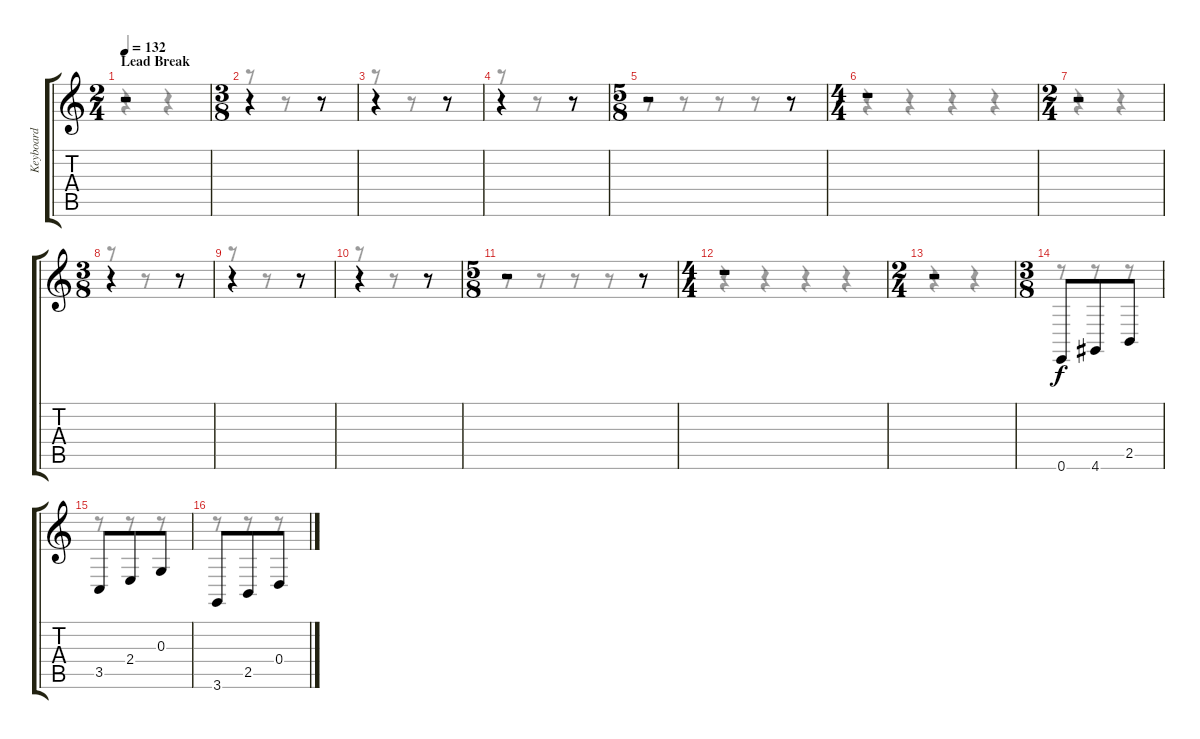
\track ("Keyboard" "Keyboard") {instrument stringensemble1}
\staff {score tabs}
\tuning (E4 B3 G3 D3 A2 E2) {hide}
\voice
\ts (2 4)
\section ("" "Lead Break")
\tempo 132
\clef g2
\ks c
r.2{dy fff} |
\ts (3 8)
r.4 r.8 |
r.4 r.8 |
r.4 r.8 |
\ts (5 8)
r.2 r.8 |
\ts (4 4)
r.1 |
\ts (2 4)
r.2 |
\ts (3 8)
r.4 r.8 |
r.4 r.8 |
r.4 r.8 |
\ts (5 8)
r.2 r.8 |
\ts (4 4)
r.1 |
\ts (2 4)
r.2 |
\ts (3 8)
0.6.8{dy f} 4.6.8 2.5.8 |
3.5.8 2.4.8 0.3.8 |
3.6.8 2.5.8 0.4.8
\voice
\clef g2
\ottava regular
\simile none
\ks c
r.4{dy f} r.4 |
r.8 r.8 r.8 |
r.8 r.8 r.8 |
r.8 r.8 r.8 |
r.8 r.8 r.8 r.8 r.8 |
r.4 r.4 r.4 r.4 |
r.4 r.4 |
r.8 r.8 r.8 |
r.8 r.8 r.8 |
r.8 r.8 r.8 |
r.8 r.8 r.8 r.8 r.8 |
r.4 r.4 r.4 r.4 |
r.4 r.4 |
r.8 r.8 r.8 |
r.8 r.8 r.8 |
r.8 r.8 r.8
